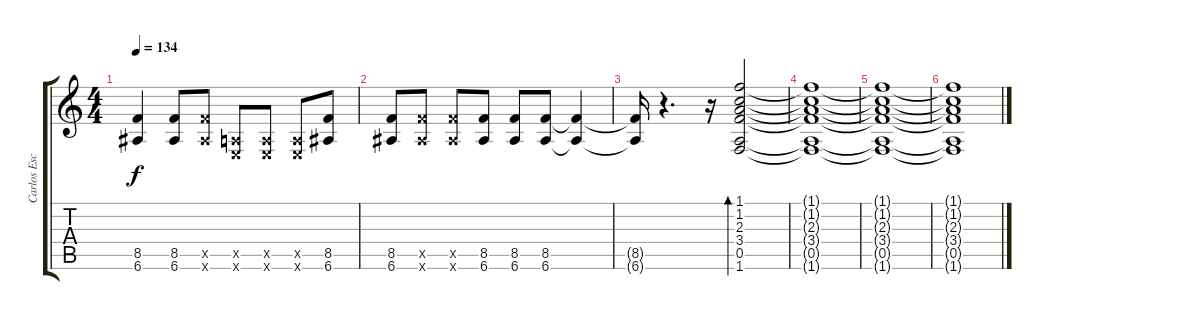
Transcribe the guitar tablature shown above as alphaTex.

\track ("Carlos Escobedo" "Carlos Esc") {instrument distortionguitar}
\staff {score tabs}
\tuning (E4 B3 G3 D3 A2 E2) {hide}
\ts (4 4)
\tempo 134
\clef g2
\ks c
(8.5 6.6).4{dy f} (8.5 6.6).8 (8.5{x} 6.6{x}).8 (0.5{x} 0.6{x}).8 (0.5{x} 0.6{x}).8 (0.5{x} 0.6{x}).8 (8.5 6.6).8 |
(8.5 6.6).8 (8.5{x} 6.6{x}).8 (8.5{x} 6.6{x}).8 (8.5 6.6).8 (8.5 6.6).8 (8.5 6.6).8 (8.5{t} 6.6{t}).4 |
(8.5{t} 6.6{t}).16{instrument electricguitarjazz} r.4{d} r.16 (1.1 1.2 2.3 3.4 0.5 1.6).2{bd 480} |
(1.1{t} 1.2{t} 2.3{t} 3.4{t} 0.5{t} 1.6{t}).1 |
(1.1{t} 1.2{t} 2.3{t} 3.4{t} 0.5{t} 1.6{t}).1 |
(1.1{t} 1.2{t} 2.3{t} 3.4{t} 0.5{t} 1.6{t}).1
